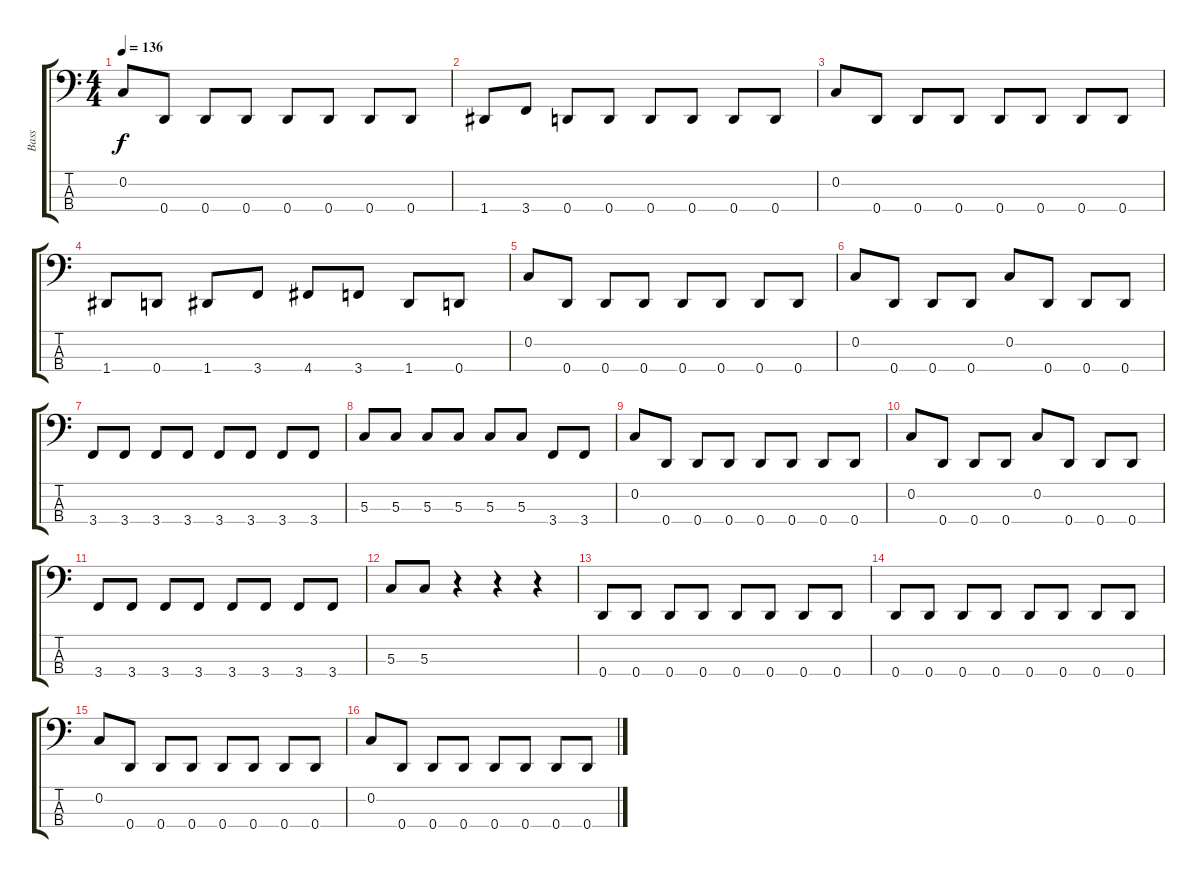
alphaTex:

\track ("Bass" "Bass") {instrument electricbassfinger}
\staff {score tabs}
\tuning (F2 C2 G1 D1) {hide}
\ts (4 4)
\tempo 136
\clef f4
\ks c
0.2.8{dy f} 0.4.8 0.4.8 0.4.8 0.4.8 0.4.8 0.4.8 0.4.8 |
1.4.8 3.4.8 0.4.8 0.4.8 0.4.8 0.4.8 0.4.8 0.4.8 |
0.2.8 0.4.8 0.4.8 0.4.8 0.4.8 0.4.8 0.4.8 0.4.8 |
1.4.8 0.4.8 1.4.8 3.4.8 4.4.8 3.4.8 1.4.8 0.4.8 |
0.2.8 0.4.8 0.4.8 0.4.8 0.4.8 0.4.8 0.4.8 0.4.8 |
0.2.8 0.4.8 0.4.8 0.4.8 0.2.8 0.4.8 0.4.8 0.4.8 |
3.4.8 3.4.8 3.4.8 3.4.8 3.4.8 3.4.8 3.4.8 3.4.8 |
5.3.8 5.3.8 5.3.8 5.3.8 5.3.8 5.3.8 3.4.8 3.4.8 |
0.2.8 0.4.8 0.4.8 0.4.8 0.4.8 0.4.8 0.4.8 0.4.8 |
0.2.8 0.4.8 0.4.8 0.4.8 0.2.8 0.4.8 0.4.8 0.4.8 |
3.4.8 3.4.8 3.4.8 3.4.8 3.4.8 3.4.8 3.4.8 3.4.8 |
5.3.8 5.3.8 r.4 r.4 r.4 |
0.4.8 0.4.8 0.4.8 0.4.8 0.4.8 0.4.8 0.4.8 0.4.8 |
0.4.8 0.4.8 0.4.8 0.4.8 0.4.8 0.4.8 0.4.8 0.4.8 |
0.2.8 0.4.8 0.4.8 0.4.8 0.4.8 0.4.8 0.4.8 0.4.8 |
0.2.8 0.4.8 0.4.8 0.4.8 0.4.8 0.4.8 0.4.8 0.4.8
